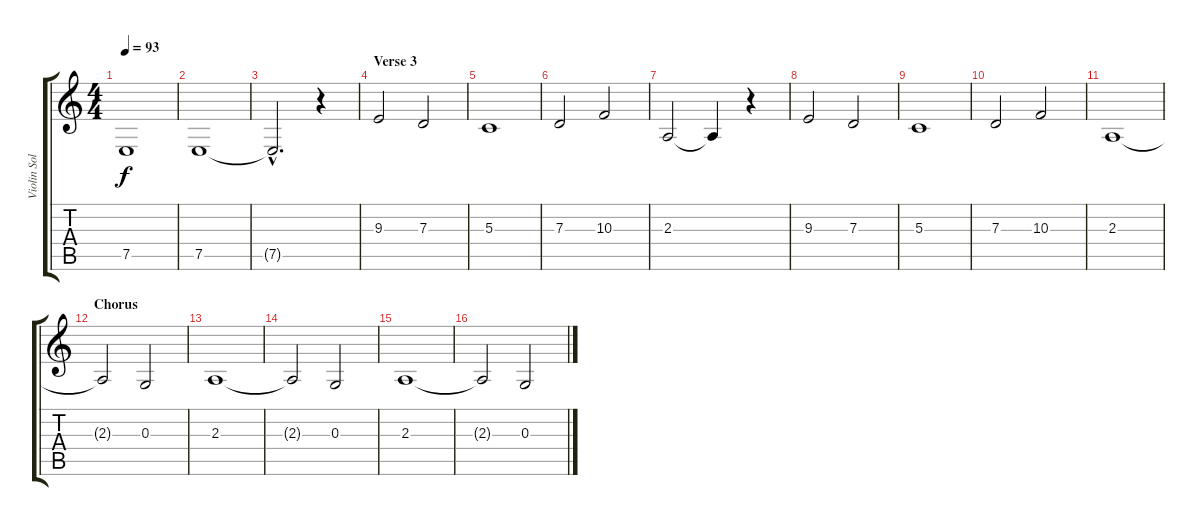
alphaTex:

\track ("Violin Solo 2" "Violin Sol") {instrument cello}
\staff {score tabs}
\tuning (E4 B3 G3 D3 A2 E2) {hide}
\ts (4 4)
\tempo 93
\clef g2
\ks c
7.5{t}.1{dy f} |
7.5.1 |
7.5{hac t}.2{d} r.4 |
\section ("" "Verse 3")
9.3.2{volume 8} 7.3.2 |
5.3.1 |
7.3.2 10.3.2 |
2.3.2 2.3{t}.4 r.4 |
9.3.2 7.3.2 |
5.3.1 |
7.3.2 10.3.2 |
2.3.1 |
\section ("" "Chorus")
2.3{t}.2 0.3.2 |
2.3.1 |
2.3{t}.2 0.3.2 |
2.3.1 |
2.3{t}.2 0.3.2
